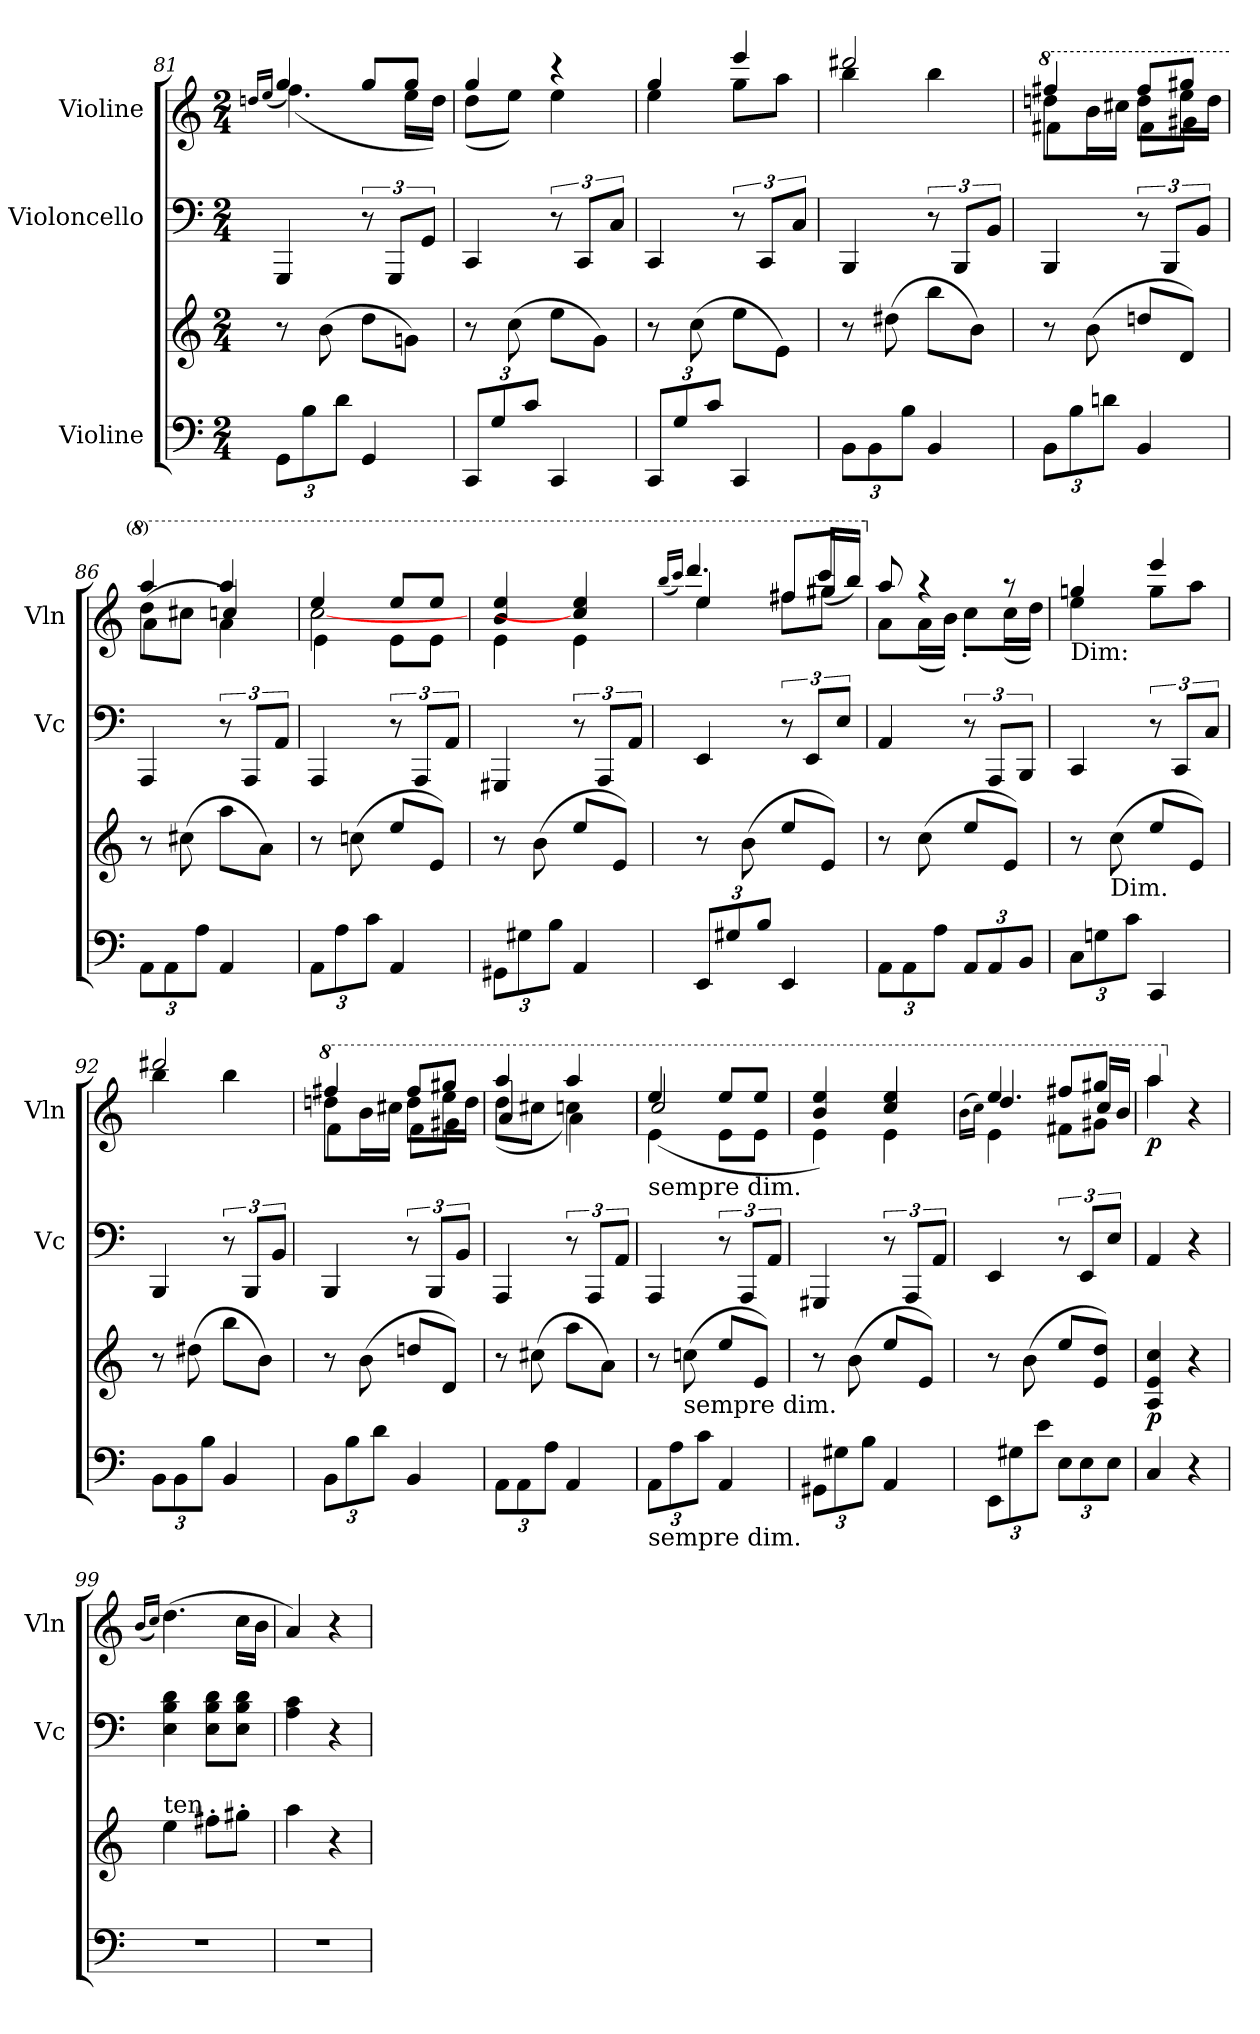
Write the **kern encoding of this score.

**kern	**kern	**dynam	**kern	**kern	**dynam
*part3	*part3	*part3	*part2	*part1	*part1
*staff4	*staff3	*staff3/4	*staff2	*staff1	*staff1
*I"Violine	*	*	*I"Violoncello	*I"Violine	*
*	*	*	*I'Vc	*I'Vln	*
*clefF4	*clefG2	*	*clefF4	*clefG2	*
*k[]	*k[]	*	*k[]	*k[]	*
*M2/4	*M2/4	*	*M2/4	*M2/4	*
=81	=81	=81	=81	=81	=81
*	*	*	*	*^	*
.	.	.	.	.	16qqddn/LL	.
.	.	.	.	.	(<16qqee/JJ	.
*	*	*	*	*v	*v	*
*Xbrackettup	*	*	*	*	*
*	*	*	*	*^	*
12GG\L	8r	.	4GGG/	4gg/	(<4.ff\)	.
12B\	.	.	.	.	.	.
.	(>8b\	.	.	.	.	.
12d\J	.	.	.	.	.	.
4GG/	8dd\L	.	12r	8gg/L	.	.
.	.	.	12GGG/L	.	.	.
.	8gn\J)	.	.	8gg/J	16ee\LL	.
.	.	.	12GG/J	.	.	.
.	.	.	.	.	16dd\JJ)	.
=82	=82	=82	=82	=82	=82	=82
12CC/L	8r	.	4CC/	4gg/	(>8dd\L	.
12G/	.	.	.	.	.	.
.	(>8cc\	.	.	.	8ee\J)	.
12c/J	.	.	.	.	.	.
4CC/	8ee\L	.	12r	4r	4ee\	.
.	.	.	12CC/L	.	.	.
.	8g\J)	.	.	.	.	.
.	.	.	12C/J	.	.	.
=83	=83	=83	=83	=83	=83	=83
12CC/L	8r	.	4CC/	4gg/	4ee\	.
12G/	.	.	.	.	.	.
.	(>8cc\	.	.	.	.	.
12c/J	.	.	.	.	.	.
4CC/	8ee\L	.	12r	4eee/	8gg\L	.
.	.	.	12CC/L	.	.	.
.	8e\J)	.	.	.	8aa\J	.
.	.	.	12C/J	.	.	.
=84	=84	=84	=84	=84	=84	=84
12BB\L	8r	.	4BBB/	2ddd#X/	4bb\	.
12BB\	.	.	.	.	.	.
.	(>8dd#X\	.	.	.	.	.
12B\J	.	.	.	.	.	.
4BB/	8bb\L	.	12r	.	4bb\	.
.	.	.	12BBB/L	.	.	.
.	8b\J)	.	.	.	.	.
.	.	.	12BB/J	.	.	.
*	*	*	*	*v	*v	*
=85	=85	=85	=85	=85	=85
*	*	*	*	*8va	*
*	*	*	*	*^	*
*	*	*	*	*	*^	*
12BB\L	8r	.	4BBB/	4fff#X/	8dddn\L	4ff#X\	.
12B\	.	.	.	.	.	.	.
.	(>8b\	.	.	.	16bb\L	.	.
12dn\J	.	.	.	.	.	.	.
.	.	.	.	.	16ccc#X\JJ	.	.
4BB/	8ddn/L	.	12r	8fff#/L	8ddd\L	8ff#\L	.
.	.	.	12BBB/L	.	.	.	.
.	8d/J)	.	.	8ggg#X/J	16eee\L	8gg#X\J	.
.	.	.	12BB/J	.	.	.	.
.	.	.	.	.	16ddd\JJ	.	.
=86	=86	=86	=86	=86	=86	=86	=86
12AA\L	8r	.	4AAA/	4aaa/	(>8ddd\L	4aa\	.
12AA\	.	.	.	.	.	.	.
.	(>8cc#X\	.	.	.	8ccc#X\J	.	.
12A\J	.	.	.	.	.	.	.
4AA/	8aa\L	.	12r	4aaa/	4cccn/)	4aa\	.
.	.	.	12AAA/L	.	.	.	.
.	8a\J)	.	.	.	.	.	.
.	.	.	12AA/J	.	.	.	.
=87	=87	=87	=87	=87	=87	=87	=87
12AA\L	8r	.	4AAA/	4eee/	[2ccc\	4ee\	.
12A\	.	.	.	.	.	.	.
.	(>8ccn\	.	.	.	.	.	.
12c\J	.	.	.	.	.	.	.
4AA/	8ee/L	.	12r	8eee/L	.	8ee\L	.
.	.	.	12AAA/L	.	.	.	.
.	8e/J)	.	.	8eee/J	.	8ee\J	.
.	.	.	12AA/J	.	.	.	.
*	*	*	*	*	*v	*v	*
=88	=88	=88	=88	=88	=88	=88
12GG#X\L	8r	.	4GGG#X/	4bb/ 4eee/	4ee\	.
12G#X\	.	.	.	.	.	.
.	(>8b\	.	.	.	.	.
12B\J	.	.	.	.	.	.
4AA/	8ee/L	.	12r	4ccc]/ 4eee/	4ee\	.
.	.	.	12AAA/L	.	.	.
.	8e/J)	.	.	.	.	.
.	.	.	12AA/J	.	.	.
=89	=89	=89	=89	=89	=89	=89
.	.	.	.	.	(<16qqbbb/LL	.
.	.	.	.	.	16qqcccc/JJ)	.
*	*	*	*	*	*^	*
12EE/L	8r	.	4EE/	4eee/	4.dddd/	4eee\	.
12G#X/	.	.	.	.	.	.	.
.	(>8b\	.	.	.	.	.	.
12B/J	.	.	.	.	.	.	.
4EE/	8ee/L	.	12r	8fff#X/L	.	8fff#X\L	.
.	.	.	12EE/L	.	.	.	.
.	8e/J)	.	.	8ggg#X/J	(<16cccc/LL	8ggg#X\J	.
.	.	.	12E/J	.	.	.	.
.	.	.	.	.	16bbb/JJ)	.	.
*	*	*	*	*v	*v	*v	*
=90	=90	=90	=90	=90	=90
*	*	*	*	*X8va	*
*	*	*	*	*^	*
12AA\L	8r	.	4AA/	8aa/	8a\L	.
12AA\	.	.	.	.	.	.
.	(>8cc\	.	.	4r	(>16a\L	.
12A\J	.	.	.	.	.	.
.	.	.	.	.	16b\JJ)	.
12AA/L	8ee/L	.	12r	.	8cc'\L	.
12AA/	.	.	12AAA/L	.	.	.
.	8e/J)	.	.	8r	(>16cc\L	.
12BB/J	.	.	12BBB/J	.	.	.
.	.	.	.	.	16dd\JJ)	.
=91	=91	=91	=91	=91	=91	=91
!	!	!	!	!LO:TX:b:t=Dim&colon;	!	!
12C\L	8r	.	4CC/	4ggn/	4ee\	.
12Gn\	.	.	.	.	.	.
!	!LO:TX:b:t=Dim.	!	!	!	!	!
.	(>8cc\	.	.	.	.	.
12c\J	.	.	.	.	.	.
4CC/	8ee/L	.	12r	4eee/	8gg\L	.
.	.	.	12CC/L	.	.	.
.	8e/J)	.	.	.	8aa\J	.
.	.	.	12C/J	.	.	.
=92	=92	=92	=92	=92	=92	=92
12BB\L	8r	.	4BBB/	2ddd#X/	4bb\	.
12BB\	.	.	.	.	.	.
.	(>8dd#X\	.	.	.	.	.
12B\J	.	.	.	.	.	.
4BB/	8bb\L	.	12r	.	4bb\	.
.	.	.	12BBB/L	.	.	.
.	8b\J)	.	.	.	.	.
.	.	.	12BB/J	.	.	.
*	*	*	*	*v	*v	*
=93	=93	=93	=93	=93	=93
*	*	*	*	*8va	*
*	*	*	*	*^	*
*	*	*	*	*	*^	*
12BB\L	8r	.	4BBB/	4fff#X/	8dddn\L	4ff\	.
12B\	.	.	.	.	.	.	.
.	(>8b\	.	.	.	16bb\L	.	.
12d\J	.	.	.	.	.	.	.
.	.	.	.	.	16ccc#X\JJ	.	.
4BB/	8ddn/L	.	12r	8fff#/L	8ddd\L	8ff\L	.
.	.	.	12BBB/L	.	.	.	.
.	8d/J)	.	.	8ggg#X/J	16eee\L	8gg#X\J	.
.	.	.	12BB/J	.	.	.	.
.	.	.	.	.	16ddd\JJ	.	.
=94	=94	=94	=94	=94	=94	=94	=94
12AA\L	8r	.	4AAA/	4aaa/	(>8ddd\L	4aa/	.
12AA\	.	.	.	.	.	.	.
.	(>8cc#X\	.	.	.	8ccc#X\J	.	.
12A\J	.	.	.	.	.	.	.
4AA/	8aa\L	.	12r	4aaa/	4cccn\)	4aa\	.
.	.	.	12AAA/L	.	.	.	.
.	8a\J)	.	.	.	.	.	.
.	.	.	12AA/J	.	.	.	.
=95	=95	=95	=95	=95	=95	=95	=95
!	!	!	!	!LO:TX:b:t=sempre dim.	!	!	!
!LO:TX:b:t=sempre dim.	!	!	!	!	!	!	!
12AA\L	8r	.	4AAA/	4eee/	(<2ccc/	4ee\	.
12A\	.	.	.	.	.	.	.
!	!LO:TX:b:t=sempre dim.	!	!	!	!	!	!
.	(>8ccn\	.	.	.	.	.	.
12c\J	.	.	.	.	.	.	.
4AA/	8ee/L	.	12r	8eee/L	.	8ee\L	.
.	.	.	12AAA/L	.	.	.	.
.	8e/J)	.	.	8eee/J	.	8ee\J	.
.	.	.	12AA/J	.	.	.	.
*	*	*	*	*	*v	*v	*
=96	=96	=96	=96	=96	=96	=96
12GG#X\L	8r	.	4GGG#X/	4bb/ 4eee/)	4ee\	.
12G#X\	.	.	.	.	.	.
.	(>8b\	.	.	.	.	.
12B\J	.	.	.	.	.	.
4AA/	8ee/L	.	12r	4ccc/ 4eee/	4ee\	.
.	.	.	12AAA/L	.	.	.
.	8e/J)	.	.	.	.	.
.	.	.	12AA/J	.	.	.
=97	=97	=97	=97	=97	=97	=97
.	.	.	.	.	(<16qqbb\LL	.
.	.	.	.	.	16qqccc\JJ)	.
*	*	*	*	*	*^	*
12EE\L	8r	.	4EE/	4eee/	4.ddd/	4ee\	.
12G#X\	.	.	.	.	.	.	.
.	(>8b\	.	.	.	.	.	.
12e\J	.	.	.	.	.	.	.
12E\L	8ee/L	.	12r	8fff#X/L	.	8ff#X\L	.
12E\	.	.	12EE/L	.	.	.	.
.	8e/ 8dd/J)	.	.	8ggg#X/J	16ccc/LL	8gg#X\J	.
12E\J	.	.	12E/J	.	.	.	.
.	.	.	.	.	16bb/JJ	.	.
*	*	*	*	*	*v	*v	*
=98	=98	=98	=98	=98	=98	=98
!	!	!LO:DY:b	!	!	!	!LO:DY:b
4C/	4A/ 4e/ 4cc/	p	4AA/	4aaa/	4aaa\	p
*	*	*	*	*X8va	*	*
4r	4r	.	4r	4r	4ryy	.
*	*	*	*	*v	*v	*
=99	=99	=99	=99	=99	=99
.	.	.	.	(<16qqb/LL	.
.	.	.	.	16qqcc/JJ)	.
!	!LO:TX:a:t=ten	!	!	!	!
2r	4ee\	.	4E\ 4B\ 4d\	(>4.dd\	.
.	8ff#X'\L	.	8E\ 8B\ 8d\L	.	.
.	8gg#X'\J	.	8E\ 8B\ 8d\J	16cc\LL	.
.	.	.	.	16b\JJ	.
=100	=100	=100	=100	=100	=100
2r	4aa\	.	4A\ 4c\	4a/)	.
.	4r	.	4r	4r	.
=	=	=	=	=	=
*-	*-	*-	*-	*-	*-
